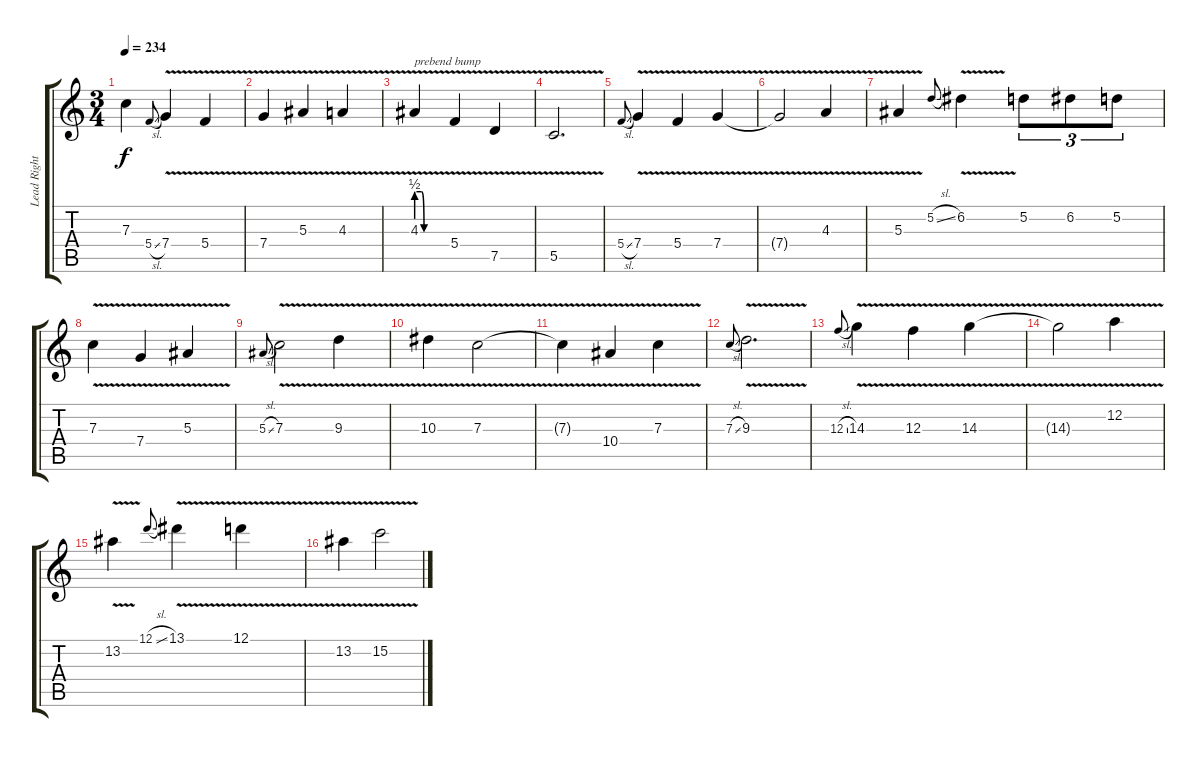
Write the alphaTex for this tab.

\track ("Lead Right" "Lead Right") {instrument overdrivenguitar}
\staff {score tabs}
\tuning (D4 A3 F3 C3 G2 D2) {hide}
\ts (3 4)
\tempo 234
\clef g2
\ks c
7.3{t}.4{dy f} 5.4{sl}.8{gr onbeat} 7.4{v}.4 5.4{v}.4 |
7.4{v}.4 5.3{v}.4 4.3{v}.4 |
4.3{be (custom 0 2 10 2 15 0 60 0) v}.4{txt "prebend bump"} 5.4{v}.4 7.5{v}.4 |
5.5{v}.2{d} |
5.4{sl}.8{gr onbeat} 7.4{v}.4 5.4{v}.4 7.4{v}.4 |
7.4{t}.2 4.3{v}.4 |
5.3{v}.4 5.2{sl}.8{gr onbeat} 6.2{v}.4 5.2.8{tu (3 2)} 6.2.8{tu (3 2)} 5.2.8{tu (3 2)} |
7.3{v}.4 7.4{v}.4 5.3{v}.4 |
5.3{sl}.8{gr onbeat} 7.3{v}.2 9.3{v}.4 |
10.3{v}.4 7.3{v}.2 |
7.3{t}.4 10.4{v}.4 7.3{v}.4 |
7.3{sl}.8{gr onbeat} 9.3{v}.2{d} |
12.3{sl}.8{gr onbeat} 14.3{v}.4 12.3{v}.4 14.3{v}.4 |
14.3{t}.2 12.2{v}.4 |
13.2{v}.4 12.1{sl}.8{gr onbeat} 13.1{v}.4 12.1{v}.4 |
13.2{v}.4 15.2{v}.2
